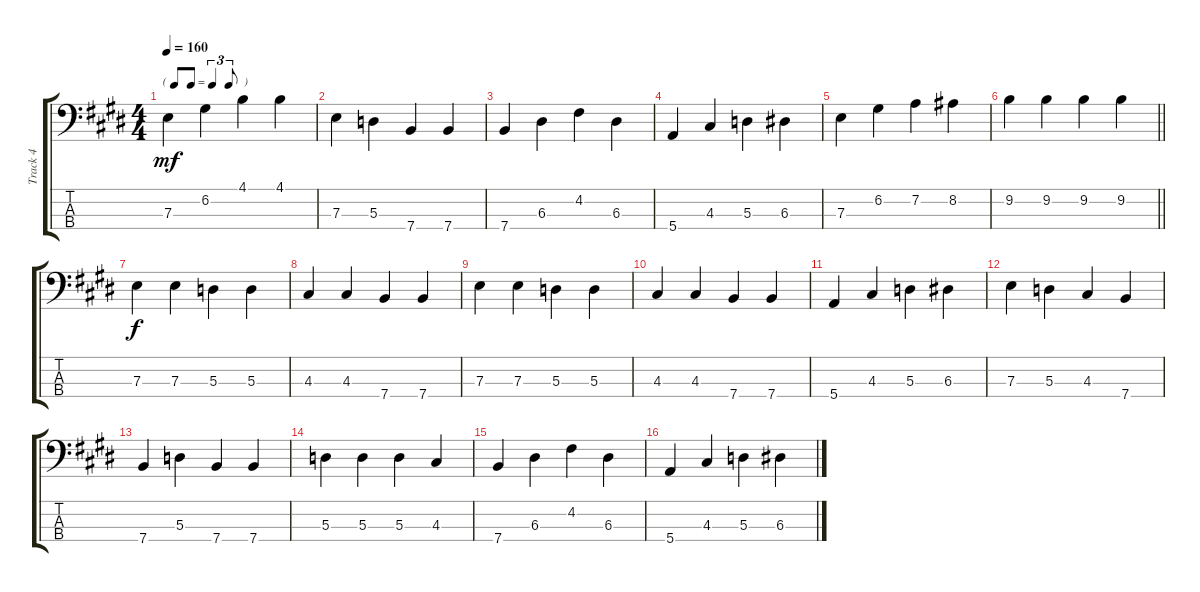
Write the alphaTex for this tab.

\track ("Track 4" "Track 4") {instrument electricbassfinger}
\staff {score tabs}
\tuning (G2 D2 A1 E1) {hide}
\ts (4 4)
\tf triplet8th
\tempo 160
\clef f4
\ks e
7.3.4{dy mf} 6.2.4 4.1.4 4.1.4 |
7.3.4 5.3.4 7.4.4 7.4.4 |
7.4.4 6.3.4 4.2.4 6.3.4 |
5.4.4 4.3.4 5.3.4 6.3.4 |
7.3.4 6.2.4 7.2.4 8.2.4 |
\barLineRight lightlight
9.2.4 9.2.4 9.2.4 9.2.4 |
7.3.4{dy f} 7.3.4 5.3.4 5.3.4 |
4.3.4 4.3.4 7.4.4 7.4.4 |
7.3.4 7.3.4 5.3.4 5.3.4 |
4.3.4 4.3.4 7.4.4 7.4.4 |
5.4.4 4.3.4 5.3.4 6.3.4 |
7.3.4 5.3.4 4.3.4 7.4.4 |
7.4.4 5.3.4 7.4.4 7.4.4 |
5.3.4 5.3.4 5.3.4 4.3.4 |
7.4.4 6.3.4 4.2.4 6.3.4 |
5.4.4 4.3.4 5.3.4 6.3.4
